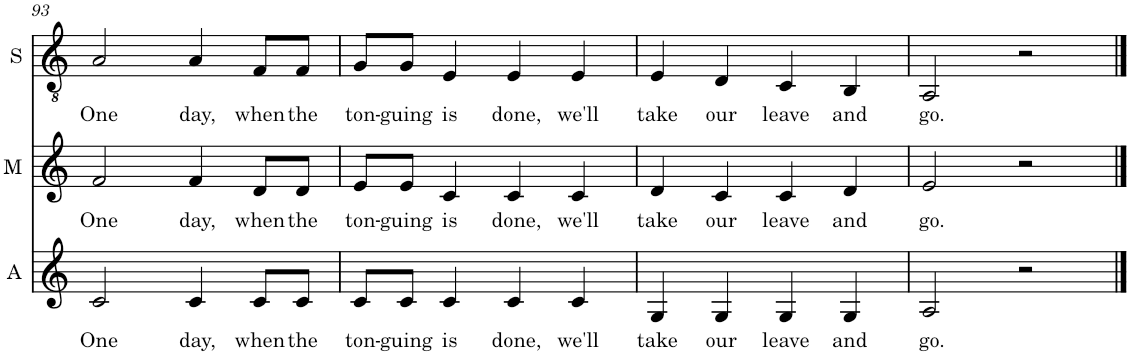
**kern	**kern	**kern	**kern	**kern	**kern	**kern	**kern	**kern	**kern	**text	**kern	**text	**kern	**text
*part10	*part9	*part8	*part8	*part7	*part6	*part5	*part4	*part4	*part3	*part3	*part2	*part2	*part1	*part1
*staff12	*staff11	*staff10	*staff9	*staff8	*staff7	*staff6	*staff5	*staff4	*staff3	*staff3	*staff2	*staff2	*staff1	*staff1
*I"Violoncelle	*I"Saxophone Alto	*I"Piano 2	*	*I"Violon	*I"Clarinette en Sib	*I"Flûte	*I"Piano	*	*I"Alto	*	*I"Mezzo	*	*I"S	*
*I'Vlc	*I'Sax. A.	*I'Pia. 2	*	*I'Vln.	*I'Clar. en Sib	*I'Fl.	*I'Pia.	*	*I'A	*	*I'M	*	*I'S	*
!!LO:PB:g=z
*clefGvv2	*clefG2	*clefGvv2	*clefG2	*clefG2	*clefG2	*clefG2	*clefGvv2	*clefGv2	*clefG2	*	*clefG2	*	*clefGv2	*
*	*Trd5c9	*	*	*	*Trd1c2	*	*	*	*	*	*	*	*	*
*k[]	*k[]	*k[]	*k[]	*k[]	*k[]	*k[]	*k[]	*k[]	*k[]	*	*k[]	*	*k[]	*
*M2/2	*M2/2	*M2/2	*M2/2	*M2/2	*M2/2	*M2/2	*M2/2	*M2/2	*M2/2	*	*M2/2	*	*M2/2	*
*met(c|)	*met(c|)	*met(c|)	*met(c|)	*met(c|)	*met(c|)	*met(c|)	*met(c|)	*met(c|)	*met(c|)	*	*met(c|)	*	*met(c|)	*
=93	=93	=93	=93	=93	=93	=93	=93	=93	=93	=93	=93	=93	=93	=93
!	!	!	!	!	!	!	!	!	!	!LO:LY:b	!	!LO:LY:b	!	!LO:LY:b
2A	1f	2FF	2a	2a	2a	1ff	4.FF	2F 2A 2c	2c/	One	2f/	One	2A/	One
.	.	.	.	.	.	.	8FF	.	.	.	.	.	.	.
!	!	!	!	!	!	!	!	!	!	!LO:LY:b	!	!LO:LY:b	!	!LO:LY:b
4A	.	2F	4a	4a	4a	.	4F	4A	4c/	day,	4f/	day,	4A/	day,
!	!	!	!	!	!	!	!	!	!	!LO:LY:b	!	!LO:LY:b	!	!LO:LY:b
8F\L	.	.	8f/L	8f/L	8f/L	.	4FF	8F/L	8c/L	when	8d/L	when	8F/L	when
!	!	!	!	!	!	!	!	!	!	!LO:LY:b	!	!LO:LY:b	!	!LO:LY:b
8F\J	.	.	8f/J	8f/J	8f/J	.	.	8F/J	8c/J	the	8d/J	the	8F/J	the
=94	=94	=94	=94	=94	=94	=94	=94	=94	=94	=94	=94	=94	=94	=94
!	!	!	!	!	!	!	!	!	!	!LO:LY:b	!	!LO:LY:b	!	!LO:LY:b
8G\L	1c	2CC	8g/L	8g/L	8g/L	1cc	4.CC	8C/ 8E/ 8G/L	8c/L	ton-	8e/L	ton-	8G/L	ton-
!	!	!	!	!	!	!	!	!	!	!LO:LY:b	!	!LO:LY:b	!	!LO:LY:b
8G\J	.	.	8g/J	8g/J	8g/J	.	.	8G/J	8c/J	-guing	8e/J	-guing	8G/J	-guing
!	!	!	!	!	!	!	!	!	!	!LO:LY:b	!	!LO:LY:b	!	!LO:LY:b
4E	.	.	4e	4e	4e	.	.	4E	4c/	is	4c/	is	4E/	is
.	.	.	.	.	.	.	8CC	.	.	.	.	.	.	.
!	!	!	!	!	!	!	!	!	!	!LO:LY:b	!	!LO:LY:b	!	!LO:LY:b
4E	.	2C	4e	4e	4e	.	4C	4E	4c/	done,	4c/	done,	4E/	done,
!	!	!	!	!	!	!	!	!	!	!LO:LY:b	!	!LO:LY:b	!	!LO:LY:b
4E	.	.	4e	4e	4e	.	4CC	4E	4c/	we'll	4c/	we'll	4E/	we'll
=95	=95	=95	=95	=95	=95	=95	=95	=95	=95	=95	=95	=95	=95	=95
!	!	!	!	!	!	!	!	!	!	!LO:LY:b	!	!LO:LY:b	!	!LO:LY:b
4E	[1e	4EE	4e	4e	4e	1ee	2DD	4D 4F 4A	4G/	take	4d/	take	4E/	take
!	!	!	!	!	!	!	!	!	!	!LO:LY:b	!	!LO:LY:b	!	!LO:LY:b
4F	.	4DD	4f	4f	4f	.	.	4D	4G/	our	4c/	our	4D/	our
!	!	!	!	!	!	!	!	!	!	!LO:LY:b	!	!LO:LY:b	!	!LO:LY:b
4E	.	4CC	4e	4e	4e	.	4CC	4C 4E	4G/	leave	4c/	leave	4C/	leave
!	!	!	!	!	!	!	!	!	!	!LO:LY:b	!	!LO:LY:b	!	!LO:LY:b
4D	.	4BBB	4d	4d	4d	.	4BBB	4BB	4G/	and	4d/	and	4BB/	and
=96	=96	=96	=96	=96	=96	=96	=96	=96	=96	=96	=96	=96	=96	=96
*	*	*	*	*	*	*	*^	*	*	*	*	*	*	*
!	!	!	!	!	!	!	!	!	!	!	!LO:LY:b	!	!LO:LY:b	!	!LO:LY:b
*	*	*	*	*	*	*	*	*	*	*	*	*	*	*^	*
2E	2e]	2AAA	2e	2e	2e	2a	2AAA 2EE	2AAA 2EE	2AA 2A	2A/	go.	2e/	go.	2AA/	2ryy	go.
2r	2r	2r	2r	2r	2r	2r	2r	2r	2r	2r	.	2r	.	2r	2ryy	.
*	*	*	*	*	*	*	*v	*v	*	*	*	*	*	*v	*v	*
==	==	==	==	==	==	==	==	==	==	==	==	==	==	==
*-	*-	*-	*-	*-	*-	*-	*-	*-	*-	*-	*-	*-	*-	*-
